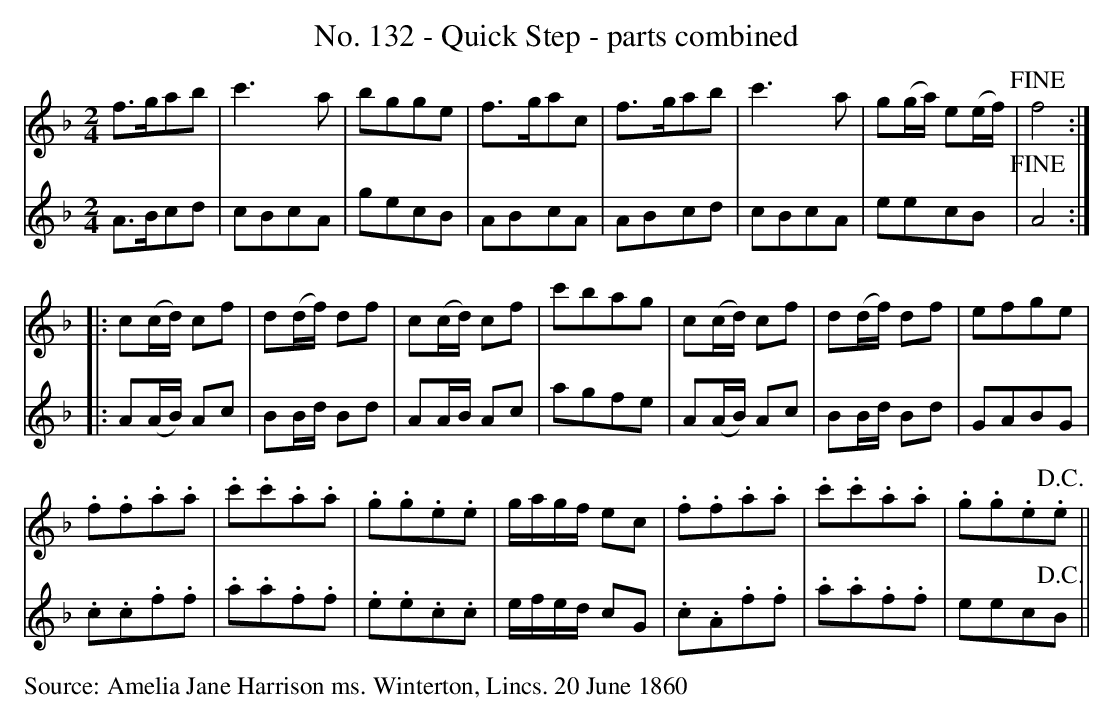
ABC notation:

X:1
T:No. 132 - Quick Step - parts combined
M:2/4
L:1/8
K:F
V:1
V:2
V:1
f>gab|c'3a|bgge|f>gac|f>gab|c'3a|g(g/a/) e(e/f/)|!fine!f4::
c(c/d/) cf|d(d/f/) df|c(c/d/) cf|c'bag|c(c/d/) cf|d(d/f/) df|efge|
.f.f.a.a|.c'.c'.a.a|.g.g.e.e|g/a/g/f/ ec|.f.f.a.a| .c'.c'.a.a|.g.g.e!D.C.!.e||
V:2
A>Bcd|cBcA|gecB|ABcA|ABcd|cBcA|eecB|!fine!A4::
A(A/B/) Ac|BB/d/ Bd| AA/B/ Ac| agfe|A(A/B/) Ac|BB/d/ Bd|GABG|.c.c.f.f|\
.a.a.f.f|.e.e.c.c|e/f/e/d/ cG|.c.A.f.f| .a.a.f.f|eec!D.C.!B||
